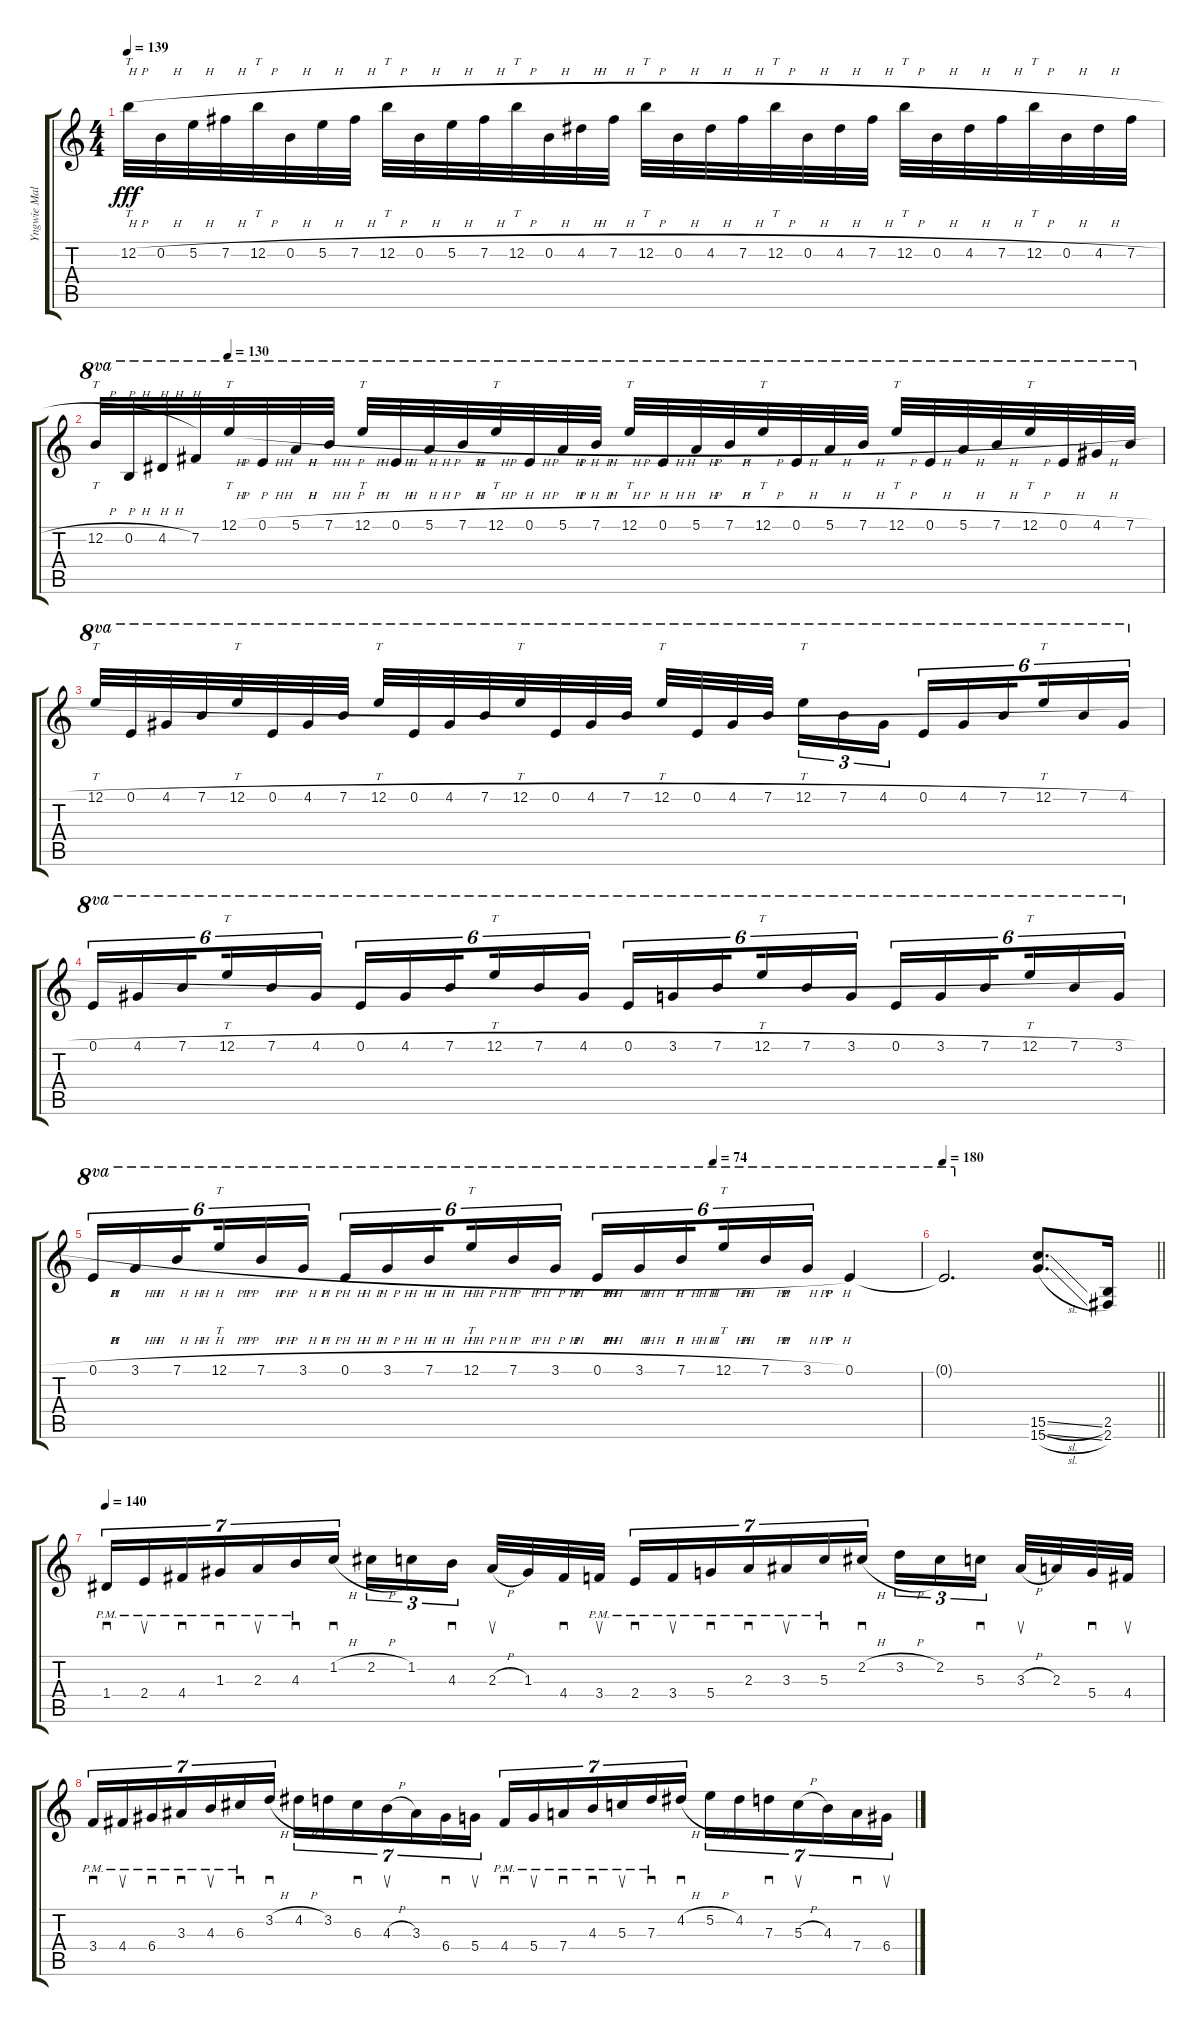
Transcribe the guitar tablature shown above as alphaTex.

\track ("Yngwie Malmsteen-3" "Yngwie Mal") {instrument overdrivenguitar}
\staff {score tabs}
\tuning (E4 B3 G3 D3 A2 E2) {hide}
\ts (4 4)
\tempo 139
\clef g2
\ks c
12.2{h}.32{tt dy fff} 0.2{h}.32 5.2{h}.32 7.2{h}.32 12.2{h}.32{tt} 0.2{h}.32 5.2{h}.32 7.2{h}.32 12.2{h}.32{tt} 0.2{h}.32 5.2{h}.32 7.2{h}.32 12.2{h}.32{tt} 0.2{h}.32 4.2{h}.32 7.2{h}.32 12.2{h}.32{tt} 0.2{h}.32 4.2{h}.32 7.2{h}.32 12.2{h}.32{tt} 0.2{h}.32 4.2{h}.32 7.2{h}.32 12.2{h}.32{tt} 0.2{h}.32 4.2{h}.32 7.2{h}.32 12.2{h}.32{tt} 0.2{h}.32 4.2{h}.32 7.2{h}.32 |
\tempo (130 0.125)
12.2{h}.32{tt ot 8va} 0.2{h}.32{ot 8va} 4.2{h}.32{ot 8va} 7.2.32{ot 8va} 12.1{h}.32{tt ot 8va} 0.1{h}.32{ot 8va} 5.1{h}.32{ot 8va} 7.1{h}.32{ot 8va} 12.1{h}.32{tt ot 8va} 0.1{h}.32{ot 8va} 5.1{h}.32{ot 8va} 7.1{h}.32{ot 8va} 12.1{h}.32{tt ot 8va} 0.1{h}.32{ot 8va} 5.1{h}.32{ot 8va} 7.1{h}.32{ot 8va} 12.1{h}.32{tt ot 8va} 0.1{h}.32{ot 8va} 5.1{h}.32{ot 8va} 7.1{h}.32{ot 8va} 12.1{h}.32{tt ot 8va} 0.1{h}.32{ot 8va} 5.1{h}.32{ot 8va} 7.1{h}.32{ot 8va} 12.1{h}.32{tt ot 8va} 0.1{h}.32{ot 8va} 5.1{h}.32{ot 8va} 7.1{h}.32{ot 8va} 12.1{h}.32{tt ot 8va} 0.1{h}.32{ot 8va} 4.1{h}.32{ot 8va} 7.1{h}.32{ot 8va} |
12.1{h}.32{tt ot 8va} 0.1{h}.32{ot 8va} 4.1{h}.32{ot 8va} 7.1{h}.32{ot 8va} 12.1{h}.32{tt ot 8va} 0.1{h}.32{ot 8va} 4.1{h}.32{ot 8va} 7.1{h}.32{ot 8va} 12.1{h}.32{tt ot 8va} 0.1{h}.32{ot 8va} 4.1{h}.32{ot 8va} 7.1{h}.32{ot 8va} 12.1{h}.32{tt ot 8va} 0.1{h}.32{ot 8va} 4.1{h}.32{ot 8va} 7.1{h}.32{ot 8va} 12.1{h}.32{tt ot 8va} 0.1{h}.32{ot 8va} 4.1{h}.32{ot 8va} 7.1{h}.32{ot 8va beam splitsecondary} 12.1{h}.16{tt tu (3 2) ot 8va} 7.1{h}.16{tu (3 2) ot 8va} 4.1{h}.16{tu (3 2) ot 8va} 0.1{h}.16{tu (6 4) ot 8va} 4.1{h}.16{tu (6 4) ot 8va} 7.1{h}.16{tu (6 4) ot 8va beam splitsecondary} 12.1{h}.16{tt tu (6 4) ot 8va} 7.1{h}.16{tu (6 4) ot 8va} 4.1{h}.16{tu (6 4) ot 8va} |
0.1{h}.16{tu (6 4) ot 8va} 4.1{h}.16{tu (6 4) ot 8va} 7.1{h}.16{tu (6 4) ot 8va beam splitsecondary} 12.1{h}.16{tt tu (6 4) ot 8va} 7.1{h}.16{tu (6 4) ot 8va} 4.1{h}.16{tu (6 4) ot 8va} 0.1{h}.16{tu (6 4) ot 8va} 4.1{h}.16{tu (6 4) ot 8va} 7.1{h}.16{tu (6 4) ot 8va beam splitsecondary} 12.1{h}.16{tt tu (6 4) ot 8va} 7.1{h}.16{tu (6 4) ot 8va} 4.1{h}.16{tu (6 4) ot 8va} 0.1{h}.16{tu (6 4) ot 8va} 3.1{h}.16{tu (6 4) ot 8va} 7.1{h}.16{tu (6 4) ot 8va beam splitsecondary} 12.1{h}.16{tt tu (6 4) ot 8va} 7.1{h}.16{tu (6 4) ot 8va} 3.1{h}.16{tu (6 4) ot 8va} 0.1{h}.16{tu (6 4) ot 8va} 3.1{h}.16{tu (6 4) ot 8va} 7.1{h}.16{tu (6 4) ot 8va beam splitsecondary} 12.1{h}.16{tt tu (6 4) ot 8va} 7.1{h}.16{tu (6 4) ot 8va} 3.1{h}.16{tu (6 4) ot 8va} |
\tempo (74 0.75)
0.1{h}.16{tu (6 4) ot 8va} 3.1{h}.16{tu (6 4) ot 8va} 7.1{h}.16{tu (6 4) ot 8va beam splitsecondary} 12.1{h}.16{tt tu (6 4) ot 8va} 7.1{h}.16{tu (6 4) ot 8va} 3.1{h}.16{tu (6 4) ot 8va} 0.1{h}.16{tu (6 4) ot 8va} 3.1{h}.16{tu (6 4) ot 8va} 7.1{h}.16{tu (6 4) ot 8va beam splitsecondary} 12.1{h}.16{tt tu (6 4) ot 8va} 7.1{h}.16{tu (6 4) ot 8va} 3.1{h}.16{tu (6 4) ot 8va} 0.1{h}.16{tu (6 4) ot 8va} 3.1{h}.16{tu (6 4) ot 8va} 7.1{h}.16{tu (6 4) ot 8va beam splitsecondary} 12.1{h}.16{tt tu (6 4) ot 8va} 7.1{h}.16{tu (6 4) ot 8va} 3.1{h}.16{tu (6 4) ot 8va} 0.1.4{ot 8va} |
\tempo 180
\barLineRight lightlight
0.1{t}.2{d ot 8va} (15.5{sl} 15.6{sl}).8{d} (2.5 2.6).16 |
\tempo 140
1.4{pm}.16{sd tu (7 4)} 2.4{pm}.16{su tu (7 4)} 4.4{pm}.16{sd tu (7 4)} 1.3{pm}.16{sd tu (7 4)} 2.3{pm}.16{su tu (7 4)} 4.3{pm}.16{sd tu (7 4)} 1.2{h}.16{sd tu (7 4)} 2.2{h}.16{tu (3 2)} 1.2.16{tu (3 2)} 4.3.16{sd tu (3 2) beam splitsecondary} 2.3{h}.32{su} 1.3.32 4.4.32{sd} 3.4{pm}.32{su} 2.4{pm}.16{sd tu (7 4)} 3.4{pm}.16{su tu (7 4)} 5.4{pm}.16{sd tu (7 4)} 2.3{pm}.16{sd tu (7 4)} 3.3{pm}.16{su tu (7 4)} 5.3{pm}.16{sd tu (7 4)} 2.2{h}.16{sd tu (7 4)} 3.2{h}.16{tu (3 2)} 2.2.16{tu (3 2)} 5.3.16{sd tu (3 2) beam splitsecondary} 3.3{h}.32{su} 2.3.32 5.4.32{sd} 4.4.32{su} |
3.4{pm}.16{sd tu (7 4)} 4.4{pm}.16{su tu (7 4)} 6.4{pm}.16{sd tu (7 4)} 3.3{pm}.16{sd tu (7 4)} 4.3{pm}.16{su tu (7 4)} 6.3{pm}.16{sd tu (7 4)} 3.2{h}.16{sd tu (7 4)} 4.2{h}.16{tu (7 4)} 3.2.16{tu (7 4)} 6.3.16{sd tu (7 4)} 4.3{h}.16{su tu (7 4)} 3.3.16{tu (7 4)} 6.4.16{sd tu (7 4)} 5.4.16{su tu (7 4)} 4.4{pm}.16{sd tu (7 4)} 5.4{pm}.16{su tu (7 4)} 7.4{pm}.16{sd tu (7 4)} 4.3{pm}.16{sd tu (7 4)} 5.3{pm}.16{su tu (7 4)} 7.3{pm}.16{sd tu (7 4)} 4.2{h}.16{sd tu (7 4)} 5.2{h}.16{tu (7 4)} 4.2.16{tu (7 4)} 7.3.16{sd tu (7 4)} 5.3{h}.16{su tu (7 4)} 4.3.16{tu (7 4)} 7.4.16{sd tu (7 4)} 6.4.16{su tu (7 4)}
